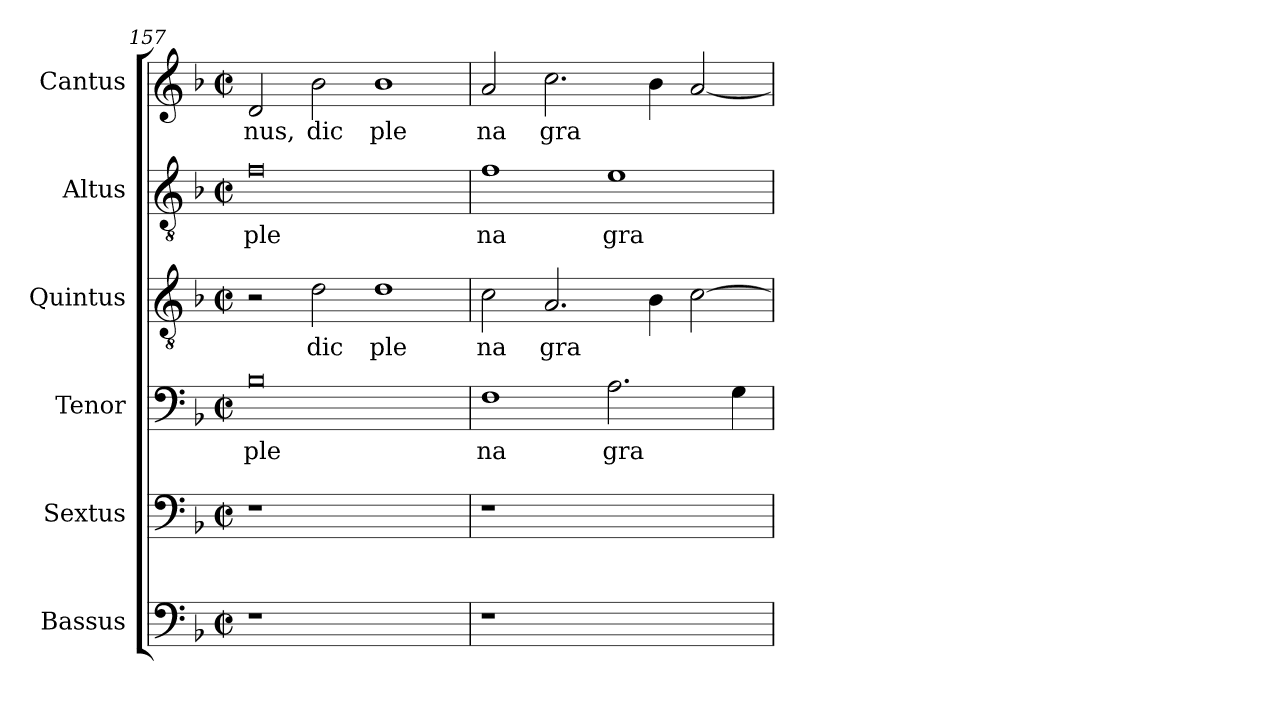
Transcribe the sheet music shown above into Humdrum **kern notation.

**kern	**kern	**kern	**text	**kern	**text	**kern	**text	**kern	**text
*part6	*part5	*part4	*part4	*part3	*part3	*part2	*part2	*part1	*part1
*staff6	*staff5	*staff4	*staff4	*staff3	*staff3	*staff2	*staff2	*staff1	*staff1
*I"Bassus	*I"Sextus	*I"Tenor	*	*I"Quintus	*	*I"Altus	*	*I"Cantus	*
*clefF4	*clefF4	*clefF4	*	*clefGv2	*	*clefGv2	*	*clefG2	*
*k[b-]	*k[b-]	*k[b-]	*	*k[b-]	*	*k[b-]	*	*k[b-]	*
*F:	*F:	*F:	*	*F:	*	*F:	*	*F:	*
*M2/2	*M2/2	*M2/2	*	*M2/2	*	*M2/2	*	*M2/2	*
*met(c|)	*met(c|)	*met(c|)	*	*met(c|)	*	*met(c|)	*	*met(c|)	*
=157	=157	=157	=157	=157	=157	=157	=157	=157	=157
!	!	!	!LO:LY:b:cj	!	!	!	!LO:LY:b:cj	!	!LO:LY:b:cj
1r	1r	0B-	ple	2r	.	0f	ple	2d/	nus,
!	!	!	!	!	!LO:LY:b:cj	!	!	!	!LO:LY:b:cj
.	.	.	.	2d\	dic	.	.	2b-\	dic
!	!	!	!	!	!LO:LY:b:cj	!	!	!	!LO:LY:b:cj
1ryy	1ryy	.	.	1d	ple	.	.	1b-	ple
=158	=158	=158	=158	=158	=158	=158	=158	=158	=158
!	!	!	!LO:LY:b:cj	!	!LO:LY:b:cj	!	!LO:LY:b:cj	!	!LO:LY:b:cj
1r	1r	1F	na	2c\	na	1f	na	2a/	na
!	!	!	!	!	!LO:LY:b	!	!	!	!LO:LY:b
.	.	.	.	2.A/	gra	.	.	2.cc\	gra
!	!	!	!LO:LY:b	!	!	!	!LO:LY:b:cj	!	!
1ryy	1ryy	2.A\	gra	.	.	1e	gra	.	.
.	.	.	.	4B-\	.	.	.	4b-\	.
.	.	.	.	[>2c\	.	.	.	[<2a/	.
.	.	4G\	.	.	.	.	.	.	.
=	=	=	=	=	=	=	=	=	=
*-	*-	*-	*-	*-	*-	*-	*-	*-	*-
